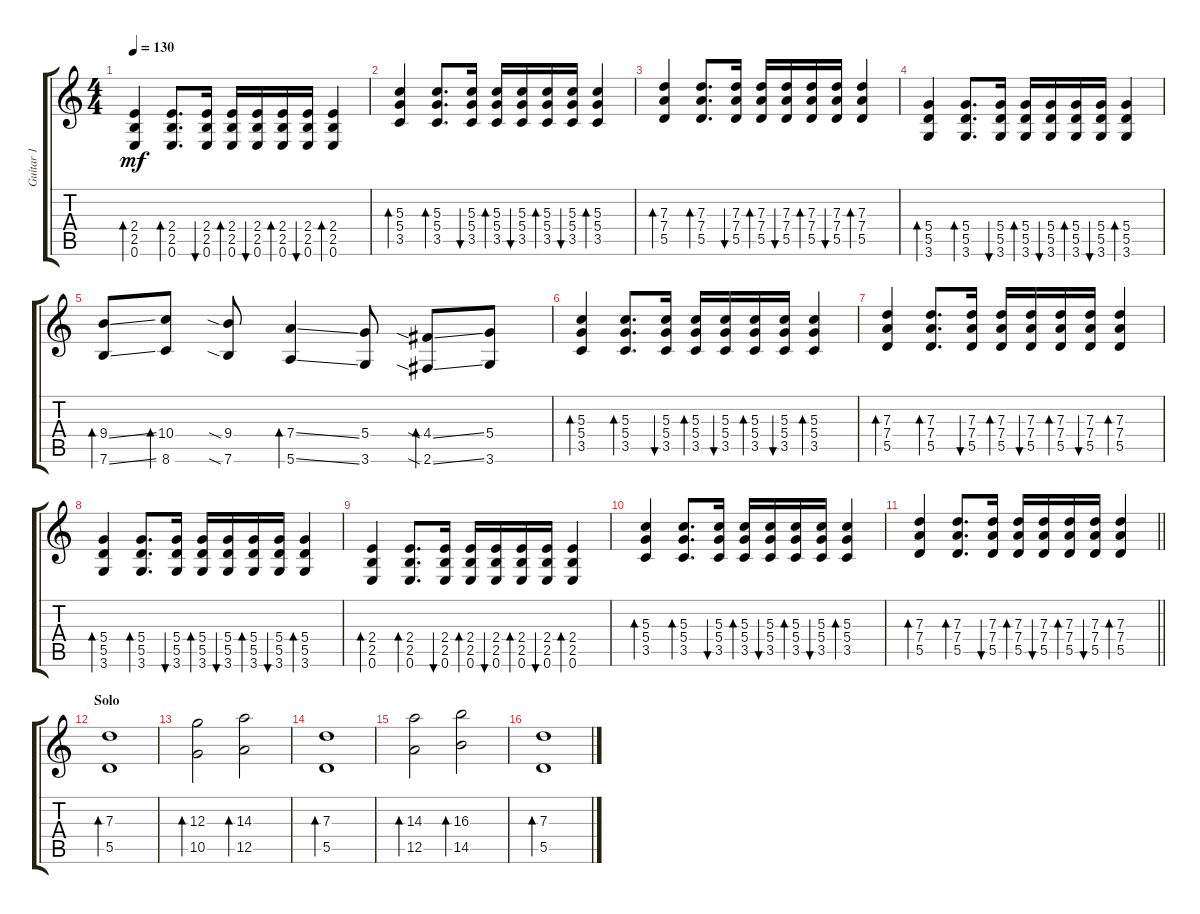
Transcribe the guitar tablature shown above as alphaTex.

\track ("Guitar 1" "Guitar 1") {instrument distortionguitar}
\staff {score tabs}
\tuning (E4 B3 G3 D3 A2 E2) {hide}
\ts (4 4)
\tempo 130
\clef g2
\ks c
(2.4 2.5 0.6).4{bd 30 dy mf} (2.4 2.5 0.6).8{d bd 30} (2.4 2.5 0.6).16{bu 30} (2.4 2.5 0.6).16{bd 30} (2.4 2.5 0.6).16{bu 30} (2.4 2.5 0.6).16{bd 30} (2.4 2.5 0.6).16{bu 30} (2.4 2.5 0.6).4{bd 30} |
(5.3 5.4 3.5).4{bd 30} (5.3 5.4 3.5).8{d bd 30} (5.3 5.4 3.5).16{bu 30} (5.3 5.4 3.5).16{bd 30} (5.3 5.4 3.5).16{bu 30} (5.3 5.4 3.5).16{bd 30} (5.3 5.4 3.5).16{bu 30} (5.3 5.4 3.5).4{bd 30} |
(7.3 7.4 5.5).4{bd 30} (7.3 7.4 5.5).8{d bd 30} (7.3 7.4 5.5).16{bu 30} (7.3 7.4 5.5).16{bd 30} (7.3 7.4 5.5).16{bu 30} (7.3 7.4 5.5).16{bd 30} (7.3 7.4 5.5).16{bu 30} (7.3 7.4 5.5).4{bd 30} |
(5.4 5.5 3.6).4{bd 30} (5.4 5.5 3.6).8{d bd 30} (5.4 5.5 3.6).16{bu 30} (5.4 5.5 3.6).16{bd 30} (5.4 5.5 3.6).16{bu 30} (5.4 5.5 3.6).16{bd 30} (5.4 5.5 3.6).16{bu 30} (5.4 5.5 3.6).4{bd 30} |
(9.4{ss} 7.6{ss}).8{bd 30} (10.4 8.6).8{bd 30} (9.4{sia} 7.6{sia}).8 (7.4{ss} 5.6{ss}).4{bd 30} (5.4 3.6).8 (4.4{sia ss} 2.6{sia ss}).8{bd 30} (5.4 3.6).8 |
(5.3 5.4 3.5).4{bd 30} (5.3 5.4 3.5).8{d bd 30} (5.3 5.4 3.5).16{bu 30} (5.3 5.4 3.5).16{bd 30} (5.3 5.4 3.5).16{bu 30} (5.3 5.4 3.5).16{bd 30} (5.3 5.4 3.5).16{bu 30} (5.3 5.4 3.5).4{bd 30} |
(7.3 7.4 5.5).4{bd 30} (7.3 7.4 5.5).8{d bd 30} (7.3 7.4 5.5).16{bu 30} (7.3 7.4 5.5).16{bd 30} (7.3 7.4 5.5).16{bu 30} (7.3 7.4 5.5).16{bd 30} (7.3 7.4 5.5).16{bu 30} (7.3 7.4 5.5).4{bd 30} |
(5.4 5.5 3.6).4{bd 30} (5.4 5.5 3.6).8{d bd 30} (5.4 5.5 3.6).16{bu 30} (5.4 5.5 3.6).16{bd 30} (5.4 5.5 3.6).16{bu 30} (5.4 5.5 3.6).16{bd 30} (5.4 5.5 3.6).16{bu 30} (5.4 5.5 3.6).4{bd 30} |
(2.4 2.5 0.6).4{bd 30} (2.4 2.5 0.6).8{d bd 30} (2.4 2.5 0.6).16{bu 30} (2.4 2.5 0.6).16{bd 30} (2.4 2.5 0.6).16{bu 30} (2.4 2.5 0.6).16{bd 30} (2.4 2.5 0.6).16{bu 30} (2.4 2.5 0.6).4{bd 30} |
(5.3 5.4 3.5).4{bd 30} (5.3 5.4 3.5).8{d bd 30} (5.3 5.4 3.5).16{bu 30} (5.3 5.4 3.5).16{bd 30} (5.3 5.4 3.5).16{bu 30} (5.3 5.4 3.5).16{bd 30} (5.3 5.4 3.5).16{bu 30} (5.3 5.4 3.5).4{bd 30} |
\barLineRight lightlight
(7.3 7.4 5.5).4{bd 30} (7.3 7.4 5.5).8{d bd 30} (7.3 7.4 5.5).16{bu 30} (7.3 7.4 5.5).16{bd 30} (7.3 7.4 5.5).16{bu 30} (7.3 7.4 5.5).16{bd 30} (7.3 7.4 5.5).16{bu 30} (7.3 7.4 5.5).4{bd 30} |
\section ("" "Solo")
(7.3 5.5).1{bd 30} |
(12.3 10.5).2{bd 30} (14.3 12.5).2{bd 30} |
(7.3 5.5).1{bd 30} |
(14.3 12.5).2{bd 30} (16.3 14.5).2{bd 30} |
(7.3 5.5).1{bd 30}
